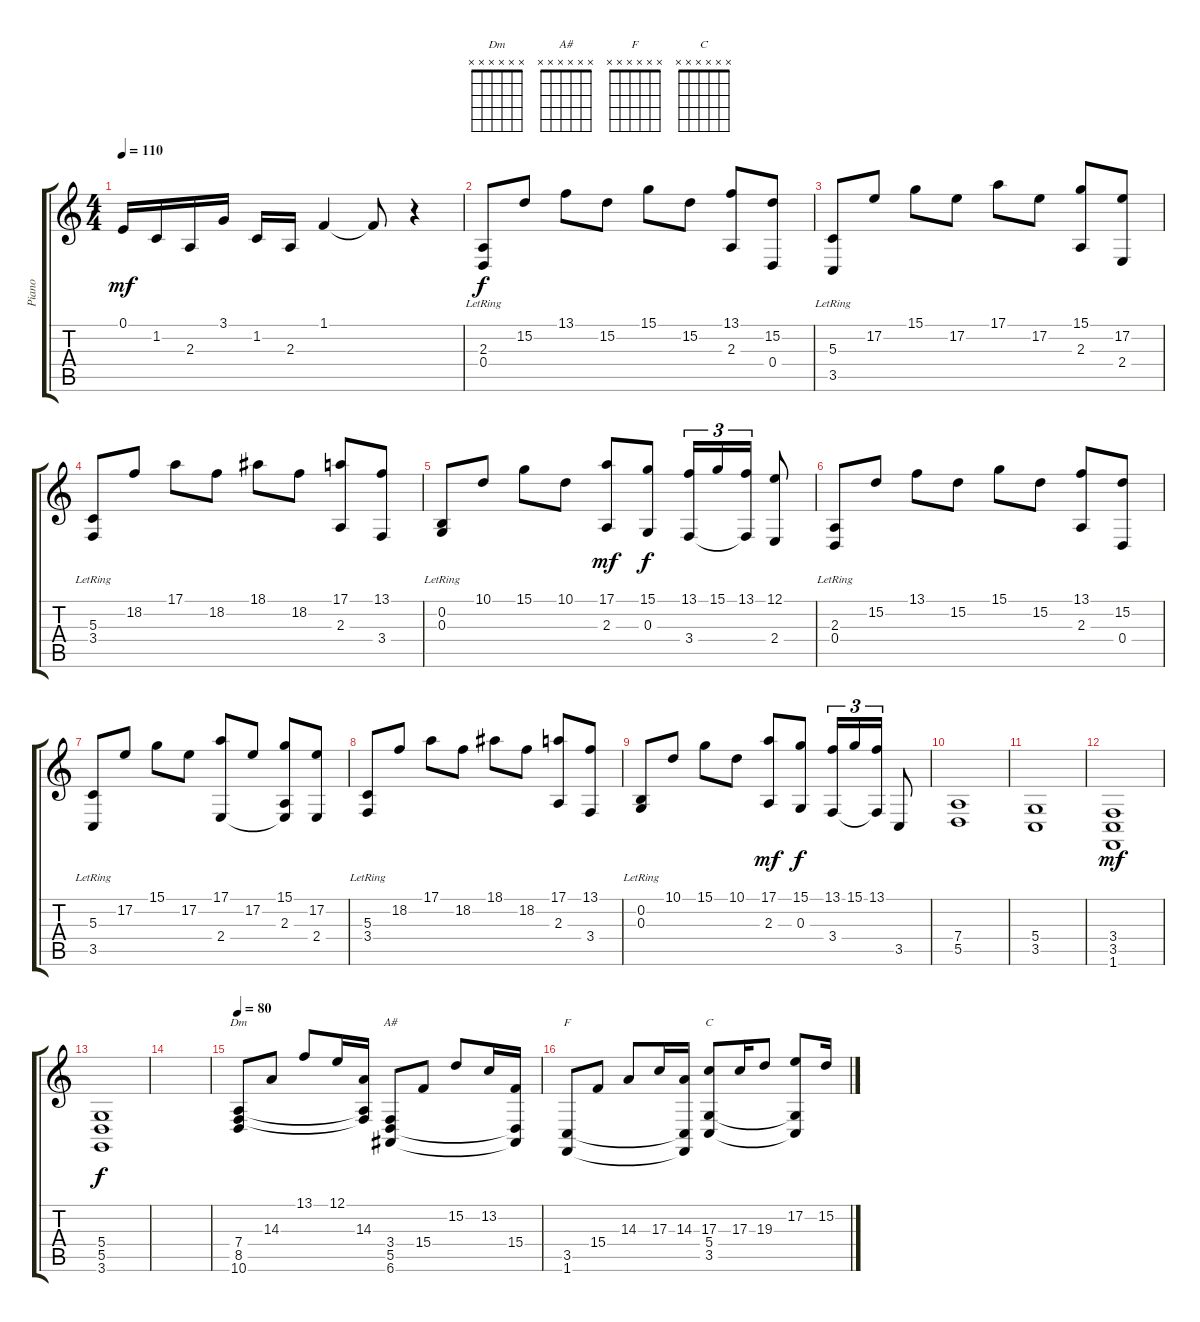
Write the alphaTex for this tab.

\track ("Piano" "Piano") {instrument acousticgrandpiano}
\staff {score tabs}
\tuning (E4 B3 G3 D3 A2 E2) {hide}
\chord ("Dm" x x x x x x)
\chord ("A#" x x x x x x)
\chord ("F" x x x x x x)
\chord ("C" x x x x x x)
\ts (4 4)
\tempo 110
\clef g2
\ks c
0.1.16{dy mf} 1.2.16 2.3.16 3.1.16 1.2.16 2.3.16 1.1.4 1.1{t}.8 r.4 |
(2.3{lr} 0.4{lr}).8{dy f} 15.2.8 13.1.8 15.2.8 15.1.8 15.2.8 (13.1 2.3).8 (15.2 0.4).8 |
(5.3{lr} 3.5{lr}).8 17.2.8 15.1.8 17.2.8 17.1.8 17.2.8 (15.1 2.3).8 (17.2 2.4).8 |
(5.3{lr} 3.4{lr}).8 18.2.8 17.1.8 18.2.8 18.1.8 18.2.8 (17.1 2.3).8 (13.1 3.4).8 |
(0.2{lr} 0.3{lr}).8 10.1.8 15.1.8 10.1.8 (17.1 2.3).8{dy mf} (15.1 0.3).8{dy f} (13.1 3.4).16{tu (3 2)} 15.1.16{tu (3 2)} (13.1 3.4{t}).16{tu (3 2)} (12.1 2.4).8 |
(2.3{lr} 0.4{lr}).8 15.2.8 13.1.8 15.2.8 15.1.8 15.2.8 (13.1 2.3).8 (15.2 0.4).8 |
(5.3{lr} 3.5{lr}).8 17.2.8 15.1.8 17.2.8 (17.1 2.4).8 17.2.8 (15.1 2.3 2.4{t}).8 (17.2 2.4).8 |
(5.3{lr} 3.4{lr}).8 18.2.8 17.1.8 18.2.8 18.1.8 18.2.8 (17.1 2.3).8 (13.1 3.4).8 |
(0.2{lr} 0.3{lr}).8 10.1.8 15.1.8 10.1.8 (17.1 2.3).8{dy mf} (15.1 0.3).8{dy f} (13.1 3.4).16{tu (3 2)} 15.1.16{tu (3 2)} (13.1 3.4{t}).16{tu (3 2)} 3.5.8 |
(7.4 5.5).1 |
(5.4 3.5).1 |
(3.4 3.5 1.6).1{dy mf} |
(5.4 5.5 3.6).1{dy f} |
|
\tempo 80
(7.4 8.5 10.6).8{ch "Dm"} 14.3.8 13.1.8 12.1.16 (14.3 7.4{t} 8.5{t}).16 (3.4 5.5 6.6).8{ch "A#"} 15.4.8 15.2.8 13.2.16 (15.4 5.5{t} 6.6{t}).16 |
(3.5 1.6).8{ch "F"} 15.4.8 14.3.8 17.3.16 (14.3 3.5{t} 1.6{t}).16 (17.3 5.4 3.5).8{ch "C"} 17.3.16 19.3.8 (17.2 5.4{t} 3.5{t}).8 15.2.16
